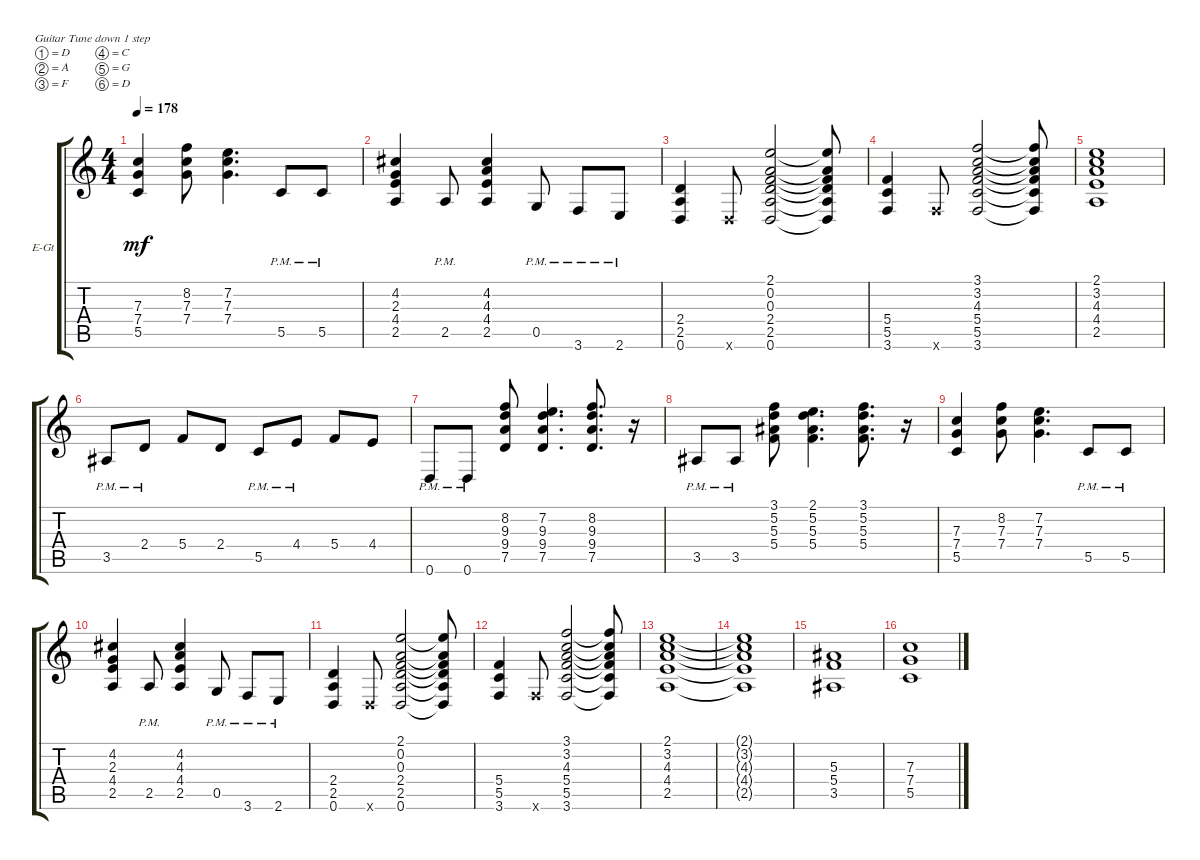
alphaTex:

\defaultSystemsLayout 4
\bracketExtendMode groupsimilarinstruments
\firstSystemTrackNameOrientation horizontal
\otherSystemsTrackNameOrientation horizontal
\track ("Rithm Guitar 2" "E-Gt") {instrument distortionguitar}
\staff {score tabs}
\tuning (D4 A3 F3 C3 G2 D2)
\ts (4 4)
\tempo 178
\clef g2
\scale
0.333333
\ks c
(5.5 7.4 7.3).4{dy mf} (7.4 7.3 8.2).8 (7.2 7.3 7.4).4{d} 5.5{pm}.8 5.5{pm}.8 |
\scale
0.333333 (2.5 4.4 2.3 4.2).4 2.5{pm}.8 (2.5 4.4 4.3 4.2).4 0.5{pm}.8 3.6{pm}.8 2.6{pm}.8 |
\scale
0.333333 (0.6 2.5 2.4).4 0.6{x}.8 (0.6 2.5 2.4 0.3 0.2 2.1).2 (0.6{t} 2.5{t} 2.4{t} 0.3{t} 0.2{t} 2.1{t}).8 |
\scale
0.333333 (3.6 5.5 5.4).4 3.6{x}.8 (3.6 5.5 5.4 4.3 3.2 3.1).2 (3.6{t} 5.5{t} 5.4{t} 4.3{t} 3.2{t} 3.1{t}).8 |
\scale
0.333333 (2.5 4.4 4.3 2.1 3.2).1 |
\scale
0.333333 3.5{pm}.8 2.4{pm}.8 5.4.8 2.4.8 5.5{pm}.8 4.4{pm}.8 5.4.8 4.4.8 |
\scale
0.333333 0.6{pm}.8 0.6{pm}.8 (9.4 8.2 9.3 7.5).8 (7.2 9.3 9.4 7.5).4{d} (8.2 9.4 9.3 7.5).8{d} r.16 |
\scale
0.333333 3.5{pm}.8 3.5{pm}.8 (3.1 5.2 5.3 5.4).8 (2.1 5.2 5.3 5.4).4{d} (3.1 5.2 5.3 5.4).8{d} r.16 |
\scale
0.333333 (5.5 7.4 7.3).4 (7.4 7.3 8.2).8 (7.2 7.3 7.4).4{d} 5.5{pm}.8 5.5{pm}.8 |
\scale
0.333333 (2.5 4.4 2.3 4.2).4 2.5{pm}.8 (2.5 4.4 4.3 4.2).4 0.5{pm}.8 3.6{pm}.8 2.6{pm}.8 |
\scale
0.333333 (0.6 2.5 2.4).4 0.6{x}.8 (0.6 2.5 2.4 0.3 0.2 2.1).2 (0.6{t} 2.5{t} 2.4{t} 0.3{t} 0.2{t} 2.1{t}).8 |
\scale
0.333333 (3.6 5.5 5.4).4 3.6{x}.8 (3.6 5.5 5.4 4.3 3.2 3.1).2 (3.6{t} 5.5{t} 5.4{t} 4.3{t} 3.2{t} 3.1{t}).8 |
\scale
0.333333 (2.5 4.4 4.3 2.1 3.2).1 |
\scale
0.333333 (2.5{t} 4.4{t} 4.3{t} 2.1{t} 3.2{t}).1 |
\scale
0.333333 (3.5 5.4 5.3).1 |
\scale
0.333333 (5.5 7.4 7.3).1
